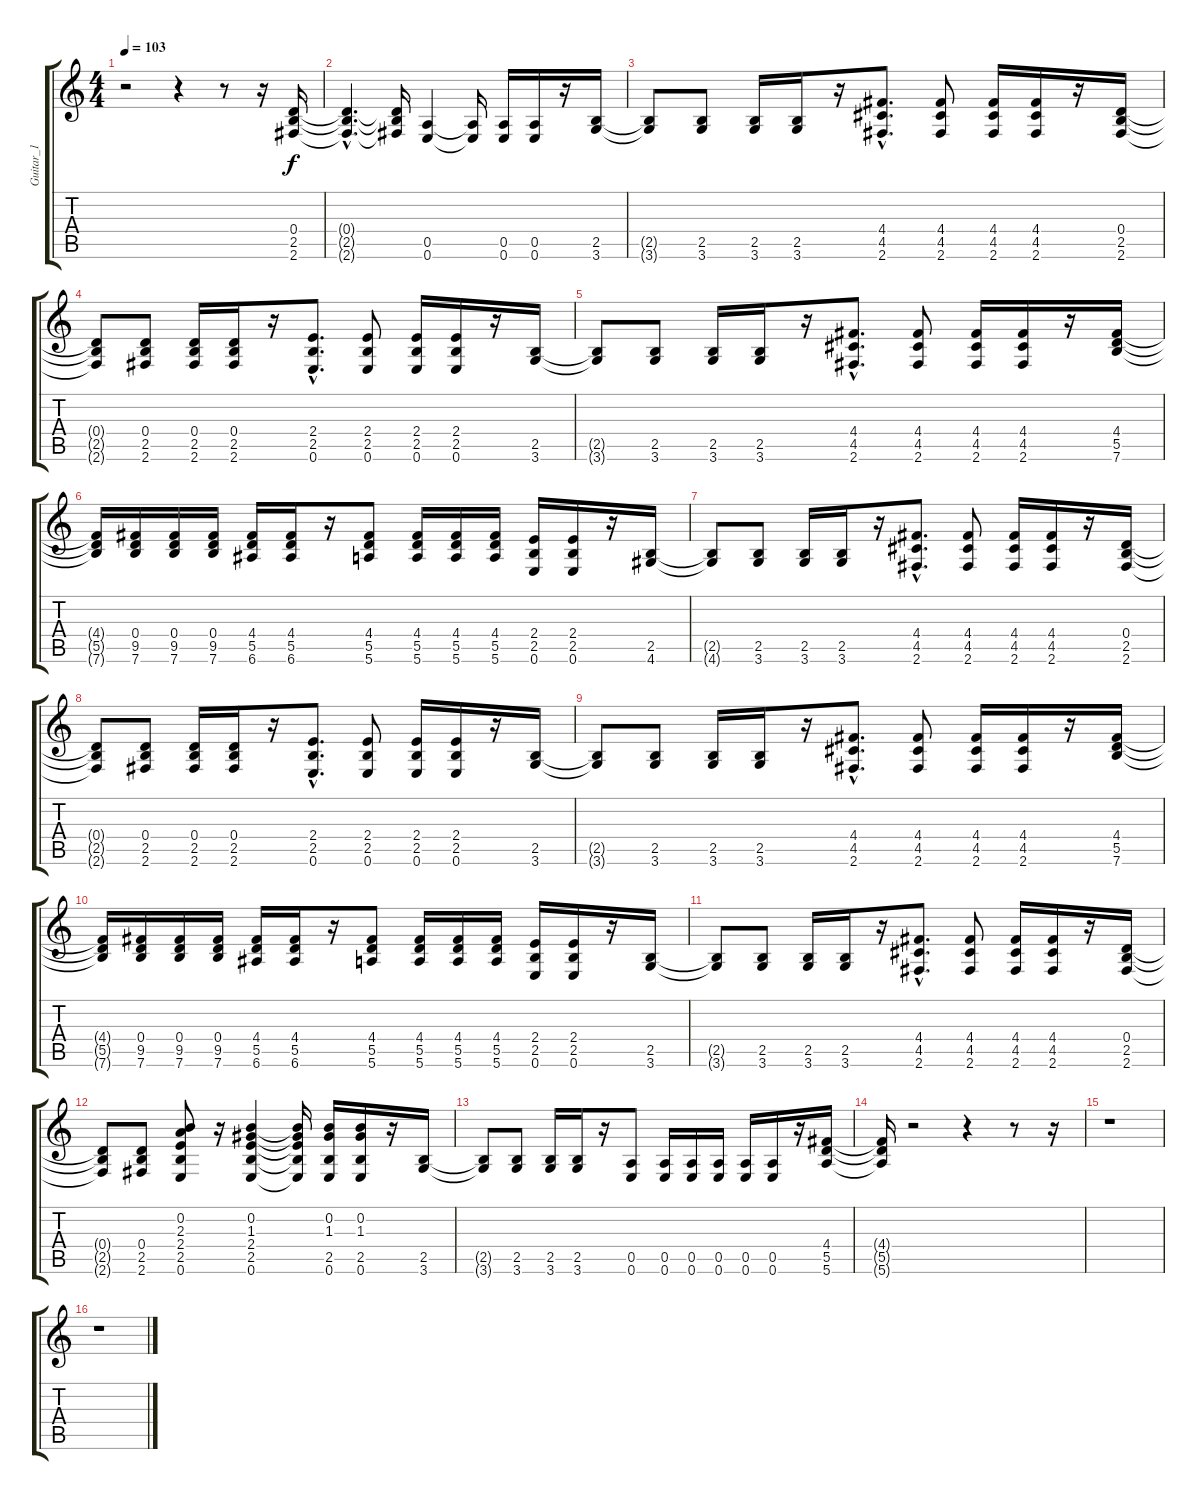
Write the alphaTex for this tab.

\track ("Guitar_1" "Guitar_1") {instrument distortionguitar}
\staff {score tabs}
\tuning (E4 B3 G3 D3 A2 E2) {hide}
\ts (4 4)
\tempo 103
\clef g2
\ks c
r.2{dy f instrument distortionguitar} r.4 r.8 r.16 (0.4 2.5 2.6).16 |
(0.4{hac t} 2.5{hac t} 2.6{hac t}).4{d} (0.4{t} 2.5{t} 2.6{t}).16 (0.5 0.6).4 (0.5{t} 0.6{t}).16 (0.5 0.6).16 (0.5 0.6).16 r.16 (2.5 3.6).16 |
(2.5{t} 3.6{t}).8 (2.5 3.6).8 (2.5 3.6).16 (2.5 3.6).16 r.16 (4.4{hac} 4.5{hac} 2.6{hac}).8{d} (4.4 4.5 2.6).8 (4.4 4.5 2.6).16 (4.4 4.5 2.6).16 r.16 (0.4 2.5 2.6).16 |
(0.4{t} 2.5{t} 2.6{t}).8 (0.4 2.5 2.6).8 (0.4 2.5 2.6).16 (0.4 2.5 2.6).16 r.16 (2.4{hac} 2.5{hac} 0.6{hac}).8{d} (2.4 2.5 0.6).8 (2.4 2.5 0.6).16 (2.4 2.5 0.6).16 r.16 (2.5 3.6).16 |
(2.5{t} 3.6{t}).8 (2.5 3.6).8 (2.5 3.6).16 (2.5 3.6).16 r.16 (4.4{hac} 4.5{hac} 2.6{hac}).8{d} (4.4 4.5 2.6).8 (4.4 4.5 2.6).16 (4.4 4.5 2.6).16 r.16 (4.4 5.5 7.6).16 |
(4.4{t} 5.5{t} 7.6{t}).16 (0.4 9.5 7.6).16 (0.4 9.5 7.6).16 (0.4 9.5 7.6).16 (4.4 5.5 6.6).16 (4.4 5.5 6.6).16 r.16 (4.4 5.5 5.6).8 (4.4 5.5 5.6).16 (4.4 5.5 5.6).16 (4.4 5.5 5.6).16 (2.4 2.5 0.6).16 (2.4 2.5 0.6).16 r.16 (2.5 4.6).16 |
(2.5{t} 4.6{t}).8 (2.5 3.6).8 (2.5 3.6).16 (2.5 3.6).16 r.16 (4.4{hac} 4.5{hac} 2.6{hac}).8{d} (4.4 4.5 2.6).8 (4.4 4.5 2.6).16 (4.4 4.5 2.6).16 r.16 (0.4 2.5 2.6).16 |
(0.4{t} 2.5{t} 2.6{t}).8 (0.4 2.5 2.6).8 (0.4 2.5 2.6).16 (0.4 2.5 2.6).16 r.16 (2.4{hac} 2.5{hac} 0.6{hac}).8{d} (2.4 2.5 0.6).8 (2.4 2.5 0.6).16 (2.4 2.5 0.6).16 r.16 (2.5 3.6).16 |
(2.5{t} 3.6{t}).8 (2.5 3.6).8 (2.5 3.6).16 (2.5 3.6).16 r.16 (4.4{hac} 4.5{hac} 2.6{hac}).8{d} (4.4 4.5 2.6).8 (4.4 4.5 2.6).16 (4.4 4.5 2.6).16 r.16 (4.4 5.5 7.6).16 |
(4.4{t} 5.5{t} 7.6{t}).16 (0.4 9.5 7.6).16 (0.4 9.5 7.6).16 (0.4 9.5 7.6).16 (4.4 5.5 6.6).16 (4.4 5.5 6.6).16 r.16 (4.4 5.5 5.6).8 (4.4 5.5 5.6).16 (4.4 5.5 5.6).16 (4.4 5.5 5.6).16 (2.4 2.5 0.6).16 (2.4 2.5 0.6).16 r.16 (2.5 3.6).16 |
(2.5{t} 3.6{t}).8 (2.5 3.6).8 (2.5 3.6).16 (2.5 3.6).16 r.16 (4.4{hac} 4.5{hac} 2.6{hac}).8{d} (4.4 4.5 2.6).8 (4.4 4.5 2.6).16 (4.4 4.5 2.6).16 r.16 (0.4 2.5 2.6).16 |
(0.4{t} 2.5{t} 2.6{t}).8 (0.4 2.5 2.6).8 (0.2 2.3 2.4 2.5 0.6).8 r.16 (0.2 1.3 2.4 2.5 0.6).4 (0.2{t} 1.3{t} 2.4{t} 2.5{t} 0.6{t}).16 (0.2 1.3 2.5 0.6).16 (0.2 1.3 2.5 0.6).16 r.16 (2.5 3.6).16 |
(2.5{t} 3.6{t}).8 (2.5 3.6).8 (2.5 3.6).16 (2.5 3.6).16 r.16 (0.5 0.6).8 (0.5 0.6).16 (0.5 0.6).16 (0.5 0.6).16 (0.5 0.6).16 (0.5 0.6).16 r.16 (4.4 5.5 5.6).16 |
(4.4{t} 5.5{t} 5.6{t}).16 r.2 r.4 r.8 r.16 |
r.1 |
r.1
